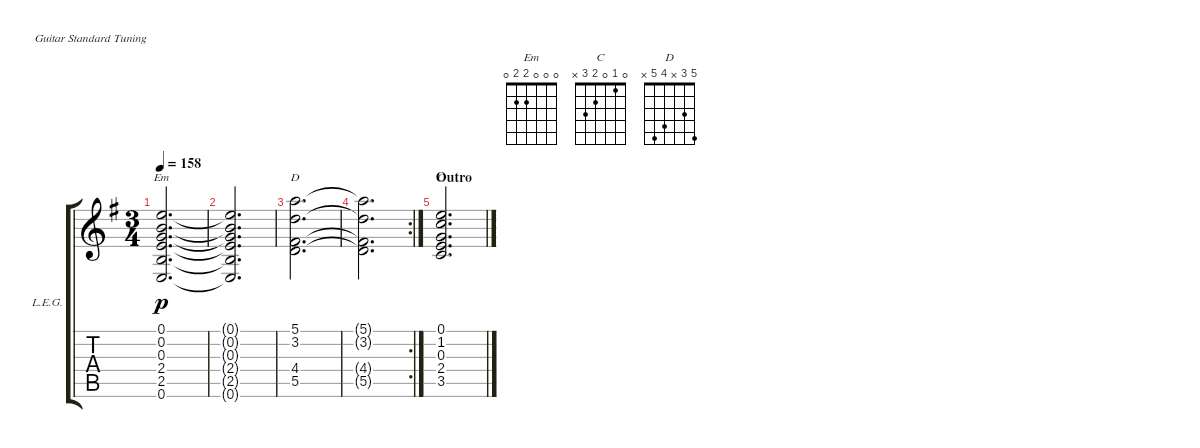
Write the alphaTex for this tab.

\defaultSystemsLayout 4
\bracketExtendMode groupsimilarinstruments
\firstSystemTrackNameOrientation horizontal
\otherSystemsTrackNameOrientation horizontal
\track ("Lead Electric Guitar" "L.E.G.") {multiBarRest instrument overdrivenguitar}
\staff {score tabs}
\tuning (E4 B3 G3 D3 A2 E2)
\chord ("Em" 0 0 0 2 2 0)
\chord ("C" 0 1 0 2 3 x)
\chord ("D" 5 3 x 4 5 x)
\ts (3 4)
\tempo 158
\clef g2
\ks g
(0.6 2.5 2.4 0.3 0.2 0.1).2{d ch "Em" dy p} |
(0.6{t} 2.5{t} 2.4{t} 0.3{t} 0.2{t} 0.1{t}).2{d} |
(5.5 4.4 3.2 5.1).2{d ch "D"} |
\rc 2
(5.5{t} 4.4{t} 3.2{t} 5.1{t}).2{d} |
\section ("" "Outro")
(3.5 2.4 0.3 1.2 0.1).2{d ch "C"}
